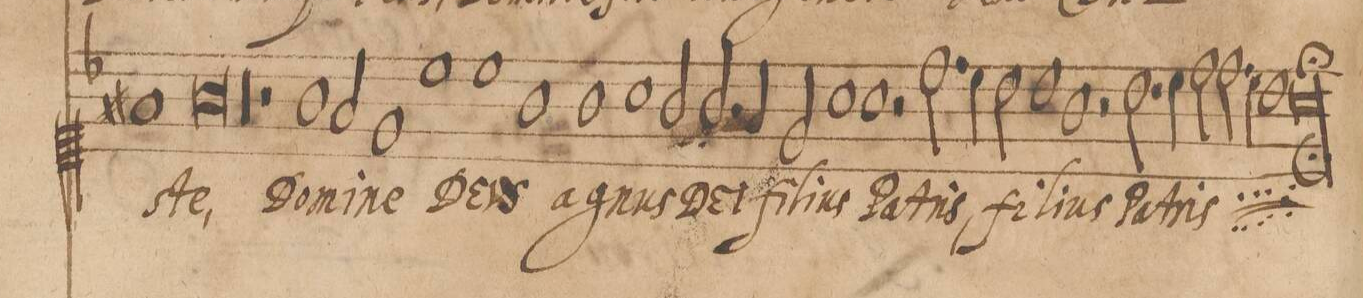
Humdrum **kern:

**kern	**text
*I"QVINTAVOX	*
*clefC1	*
*k[b-]	*
*met(C|)	*
*M2/1	*
1f#X	.
=52-	=52-
0g	-ste,
=53-	=53-
0r	.
=54-	=54-
0r	.
=55-	=55-
2r	.
1g	Do-
2f/	-mi-
=56-	=56-
1e	-ne
1cc	DE-
=57-	=57-
1cc	-VS
1g	a-
=58-	=58-
1g	-gnus
1a	DE-
=59-	=59-
2g/	-I
2.g/	fi-
4f/	-li-
2e/	-us
=60-	=60-
1a	Pa-
1a	-tris,
=61-	=61-
2r	.
2.dd\	fi-
4cc\	-li-
2b-\	-us
=62-	=62-
1b-	Pa-
1g	-tris
=63-	=63-
2r	.
*	*ij
2.b-\	fi-
4cc\	-li-
2dd\	-us
=64-	=64-
2.dd\	Pa-
4cc\	.
1b-	.
=65-	=65-
0a;;	-tris
*	*Xij
=66-	=66-
*-	*-
